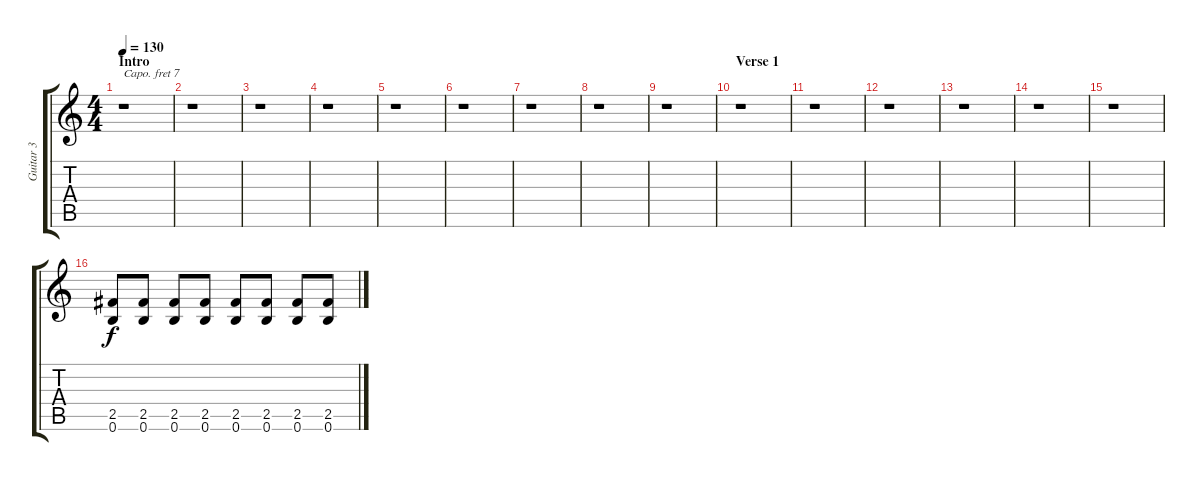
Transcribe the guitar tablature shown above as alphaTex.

\track ("Guitar 3" "Guitar 3") {instrument overdrivenguitar}
\staff {score tabs}
\capo 7
\tuning (E4 B3 G3 D3 A2 E2) {hide}
\ts (4 4)
\section ("" "Intro")
\tempo 130
\clef g2
\ks c
r.1{dy f instrument overdrivenguitar} |
r.1 |
r.1 |
r.1 |
r.1 |
r.1 |
r.1 |
r.1 |
r.1 |
\section ("" "Verse 1")
r.1 |
r.1 |
r.1 |
r.1 |
r.1 |
r.1 |
(2.5 0.6).8 (2.5 0.6).8 (2.5 0.6).8 (2.5 0.6).8 (2.5 0.6).8 (2.5 0.6).8 (2.5 0.6).8 (2.5 0.6).8
